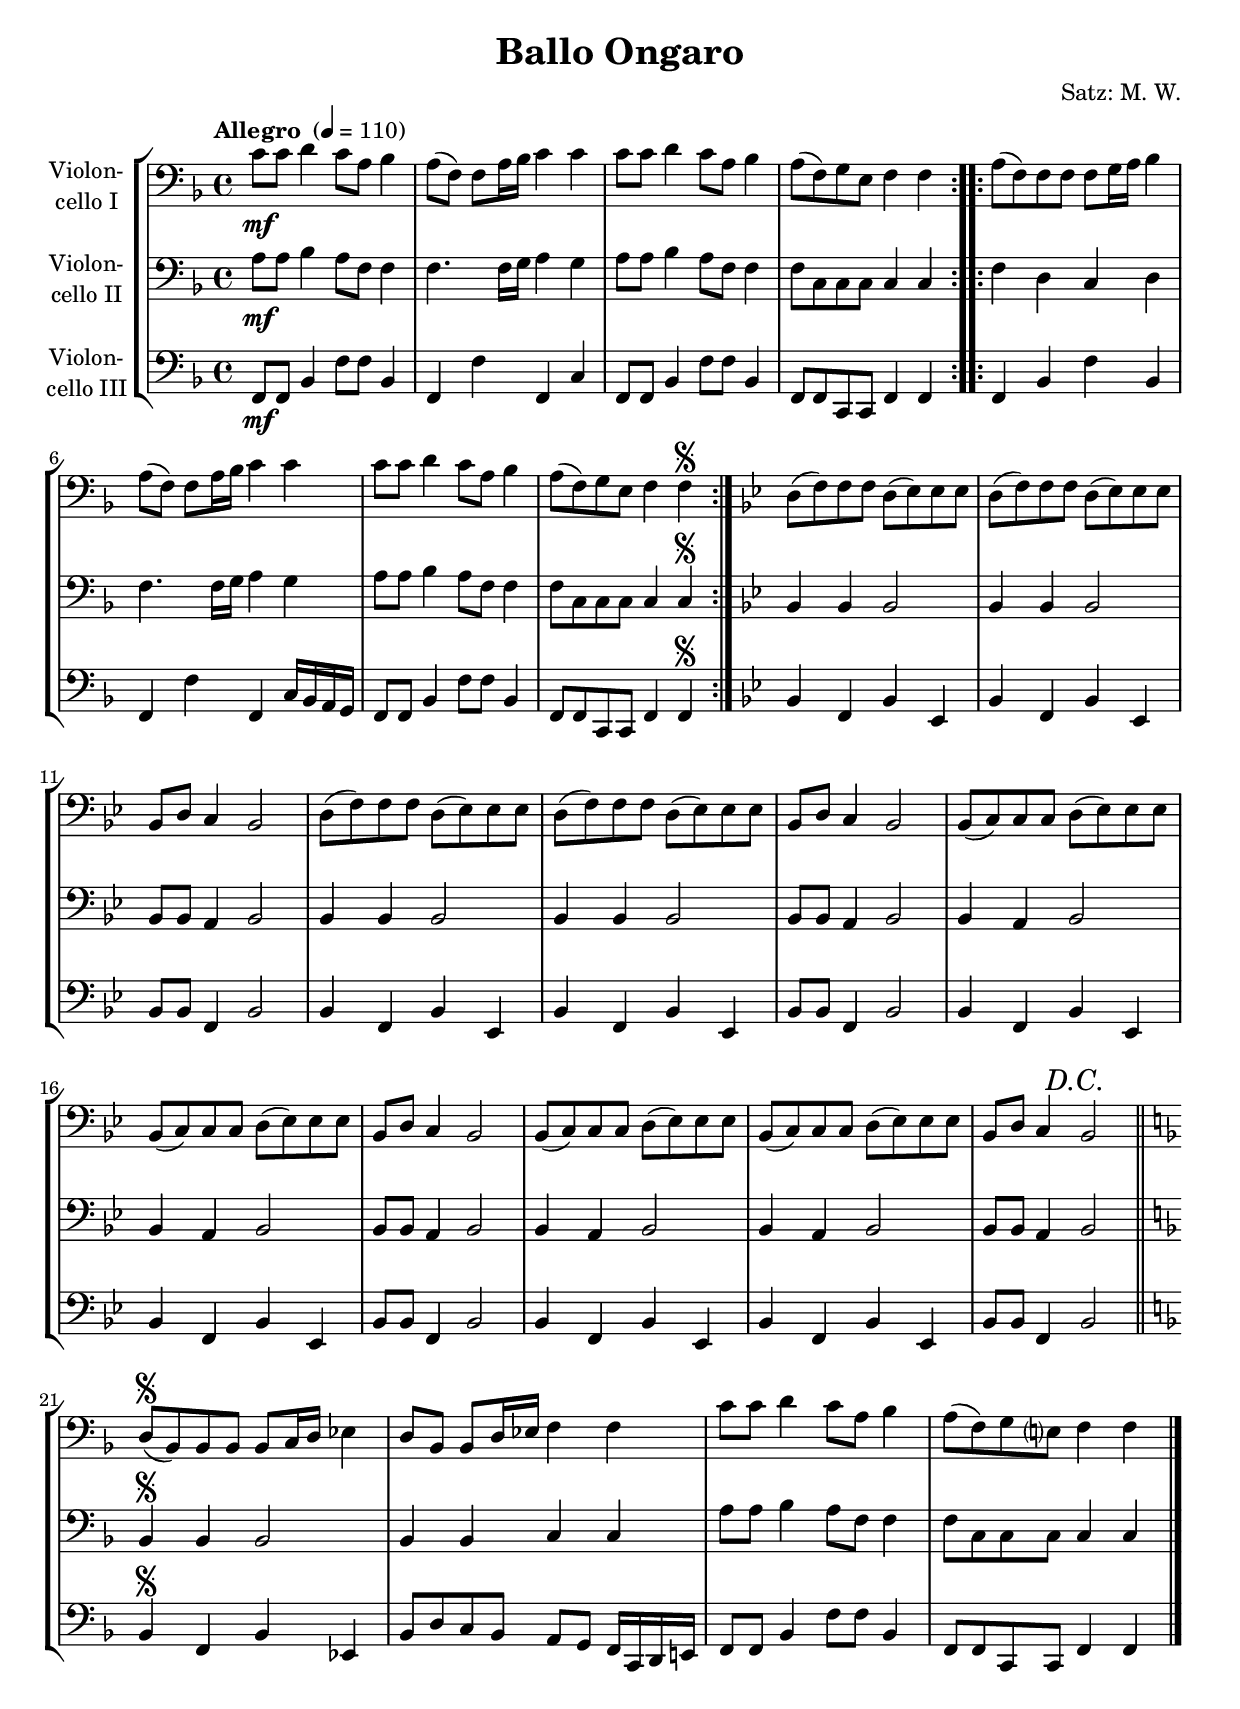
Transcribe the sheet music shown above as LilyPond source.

\version "2.18.2"
\include "deutsch.ly"
  
#(set-global-staff-size 20)

\header {
  title     = "Ballo Ongaro"
  composer  = "Satz: M. W."
%  arranger  = ""
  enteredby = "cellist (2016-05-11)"
%  piece     = "()"
}

voiceconsts = {
  \key f \major
  \time 4/4
  \clef "bass"
  %\numericTimeSignature
  \compressFullBarRests
  \tempo "Allegro " 4=110
}

%minstr = "harpsichord"
mihi = "string ensemble 1"
%minstr = "accordion"
miba = "bassoon"
milo = "drawbar organ"

daca = \mark \markup \italic "D.C."

va = \relative c' {
  \voiceconsts

  \repeat volta 2 {
    c8\mf c d4 c8 a b4
    a8( f) f a16 b c4 c
    c8 c d4 c8 a b4
    a8( f) g e f4 f
  }

  \repeat volta 2 {
    a8( f) f f f g16 a b4
    a8( f) f a16 b c4 c
    c8 c d4 c8 a b4
    a8( f) g e f4 f\segno
  } \key b \major

  d8( f) f f d( es) es es
  d( f) f f d( es) es es
  b d c4 b2
  d8( f) f f d( es) es es
  
  d8( f) f f d( es) es es
  b d c4 b2
  b8( c) c c d( es) es es
  b( c) c c d( es) es es
  b d c4 b2

  b8( c) c c d( es) es es
  b( c) c c d( es) es es
  b d c4 \daca b2 \bar "||" \key f \major
  d8(\segno b) b b b c16 d es4

  d8 b b d16 es f4 f
  c'8 c d4 c8 a b4
  a8( f) g e? f4 f \bar "|."
}

vb = \relative c' {
  \voiceconsts

  \repeat volta 2 {
    a8\mf a b4 a8 f f4
    f4. f16 g a4 g
    a8 a b4 a8 f f4
    f8 c c c c4 c
  }

  \repeat volta 2 {
    f d c d
    f4. f16 g a4 g
    a8 a b4 a8 f f4
    f8 c c c c4 c\segno
  } \key b \major

  b b b2
  b4 b b2
  b8 b a4 b2
  b4 b b2

  b4 b b2
  b8 b a4 b2
  b4 a b2
  b4 a b2
  b8 b a4 b2
  
  b4 a b2
  b4 a b2
  b8 b a4 \daca b2 \bar "||" \key f \major
  b4\segno b b2

  b4 b c c
  a'8 a b4 a8 f f4
  f8 c c c c4 c \bar "|."
}

vc = \relative c, {
  \voiceconsts

  \repeat volta 2 {
    f8\mf f b4 f'8 f b,4
    f f' f, c'
    f,8 f b4 f'8 f b,4
    f8 f c c f4 f
  }

  \repeat volta 2 {
    f b f' b,
    f f' f, c'16 b a g
    f8 f b4 f'8 f b,4
    f8 f c c f4 f\segno
  } \key b \major

  \repeat unfold 3 {
    b f b es,
    b' f b es,
    b'8 b f4 b2
  }
  
  b4 f b es,
  b' f b es,
  b'8 b f4 \daca b2 \bar "||" \key f \major
  b4\segno f b es,

  b'8 d c b a g f16 c d e!
  f8 f b4 f'8 f b,4
  f8 f c c f4 f\bar "|."
}


music = \new StaffGroup <<
      \new Staff {
	\set Staff.midiInstrument = \miba
	\set Staff.instrumentName = \markup \center-column { "Violon-" "cello I" }
	\transpose f f { \va }
      }

      \new Staff {
	\set Staff.midiInstrument = \miba
	\set Staff.instrumentName = \markup \center-column { "Violon-" "cello II" }
	\transpose f f { \vb }
      }

      \new Staff {
	\set Staff.midiInstrument = \miba
	\set Staff.instrumentName = \markup \center-column { "Violon-" "cello III" }
	\transpose f f { \vc }
      }
>>

\book {
  \score {
    \music
    \layout {}
  }

  \score {
    \unfoldRepeats \music

    \midi {
      \context {
        \Score
      }
    }
  }
}
